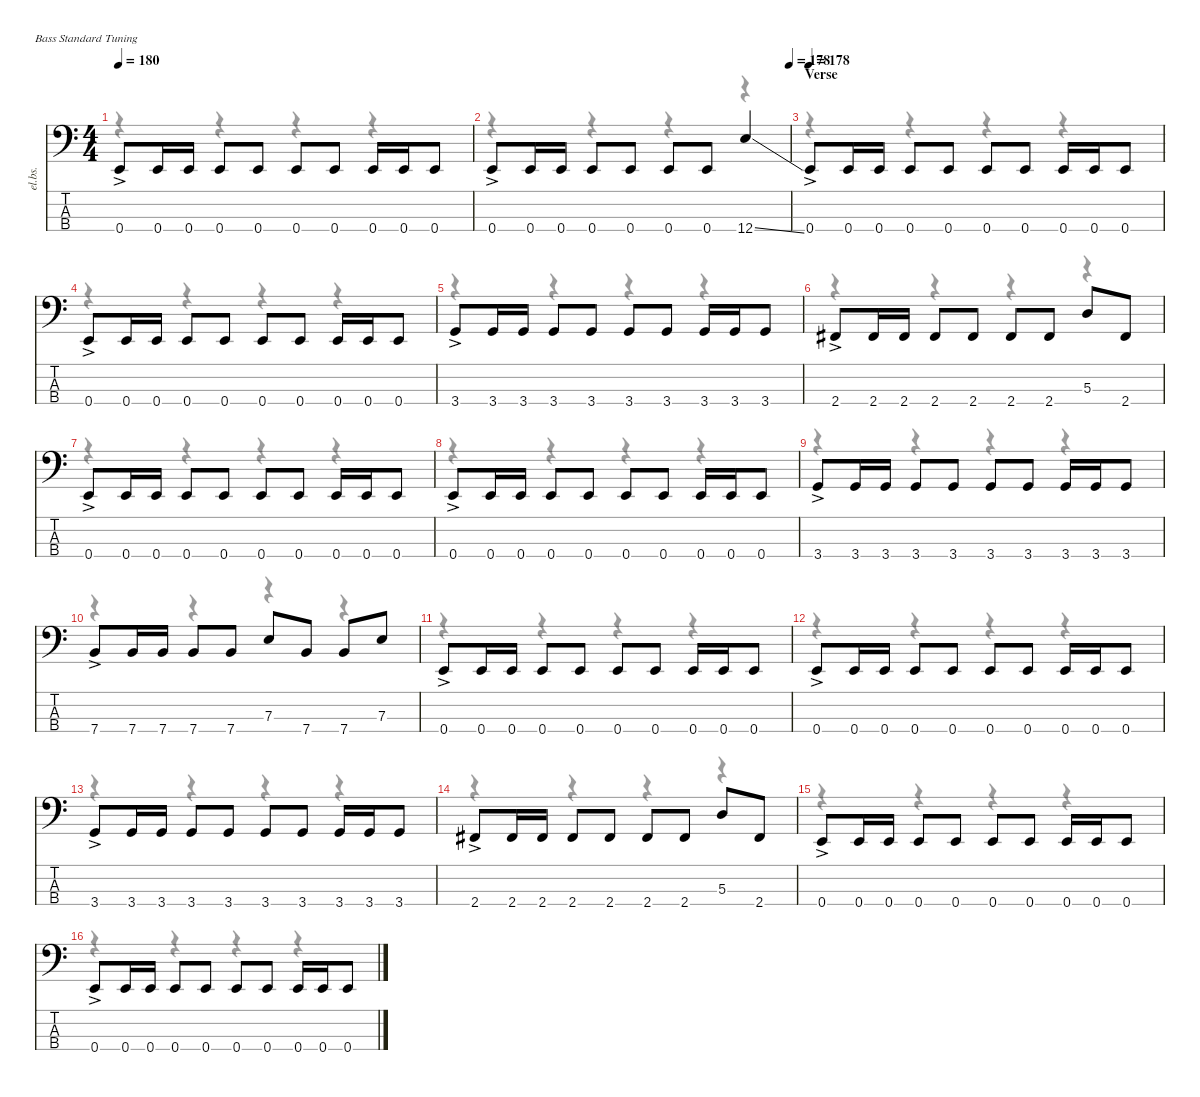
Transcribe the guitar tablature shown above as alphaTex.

\defaultSystemsLayout 4
\hideDynamics
\bracketExtendMode nobrackets
\otherSystemsTrackNameOrientation horizontal
\track ("Cliff Burton (Bass)" "el.bs.") {instrument electricbassfinger}
\staff {score tabs}
\tuning (G2 D2 A1 E1)
\voice
\ts (4 4)
\tempo 180
\clef f4
\ks c
0.4{ac}.8{dy mf beam Up} 0.4.16{dy f beam Up} 0.4.16{beam Up} 0.4.8{beam Up} 0.4.8{beam Up} 0.4.8{beam Up} 0.4.8{beam Up} 0.4.16{beam Up} 0.4.16{beam Up} 0.4.8{beam Up} |
\tempo (178 1)
0.4{ac}.8{dy mf beam Up} 0.4.16{dy f beam Up} 0.4.16{beam Up} 0.4.8{beam Up} 0.4.8{beam Up} 0.4.8{beam Up} 0.4.8{beam Up} 12.4{ss}.4{beam Up} |
\section ("" "Verse")
\tempo 178
0.4{ac}.8{dy mf beam Up} 0.4.16{dy f beam Up} 0.4.16{beam Up} 0.4.8{beam Up} 0.4.8{beam Up} 0.4.8{beam Up} 0.4.8{beam Up} 0.4.16{beam Up} 0.4.16{beam Up} 0.4.8{beam Up} |
0.4{ac}.8{dy mf beam Up} 0.4.16{dy f beam Up} 0.4.16{beam Up} 0.4.8{beam Up} 0.4.8{beam Up} 0.4.8{beam Up} 0.4.8{beam Up} 0.4.16{beam Up} 0.4.16{beam Up} 0.4.8{beam Up} |
3.4{ac}.8{dy mf beam Up} 3.4.16{dy f beam Up} 3.4.16{beam Up} 3.4.8{beam Up} 3.4.8{beam Up} 3.4.8{beam Up} 3.4.8{beam Up} 3.4.16{beam Up} 3.4.16{beam Up} 3.4.8{beam Up} |
2.4{ac acc #}.8{dy mf beam Up} 2.4{acc #}.16{dy f beam Up} 2.4{acc #}.16{beam Up} 2.4{acc #}.8{beam Up} 2.4{acc #}.8{beam Up} 2.4{acc #}.8{beam Up} 2.4{acc #}.8{beam Up} 5.3.8{beam Up} 2.4{acc #}.8{beam Up} |
0.4{ac}.8{dy mf beam Up} 0.4.16{dy f beam Up} 0.4.16{beam Up} 0.4.8{beam Up} 0.4.8{beam Up} 0.4.8{beam Up} 0.4.8{beam Up} 0.4.16{beam Up} 0.4.16{beam Up} 0.4.8{beam Up} |
0.4{ac}.8{dy mf beam Up} 0.4.16{dy f beam Up} 0.4.16{beam Up} 0.4.8{beam Up} 0.4.8{beam Up} 0.4.8{beam Up} 0.4.8{beam Up} 0.4.16{beam Up} 0.4.16{beam Up} 0.4.8{beam Up} |
3.4{ac}.8{dy mf beam Up} 3.4.16{dy f beam Up} 3.4.16{beam Up} 3.4.8{beam Up} 3.4.8{beam Up} 3.4.8{beam Up} 3.4.8{beam Up} 3.4.16{beam Up} 3.4.16{beam Up} 3.4.8{beam Up} |
7.4{ac}.8{dy mf beam Up} 7.4.16{dy f beam Up} 7.4.16{beam Up} 7.4.8{beam Up} 7.4.8{beam Up} 7.3.8{beam Up} 7.4.8{beam Up} 7.4.8{beam Up} 7.3.8{beam Up} |
0.4{ac}.8{dy mf beam Up} 0.4.16{dy f beam Up} 0.4.16{beam Up} 0.4.8{beam Up} 0.4.8{beam Up} 0.4.8{beam Up} 0.4.8{beam Up} 0.4.16{beam Up} 0.4.16{beam Up} 0.4.8{beam Up} |
0.4{ac}.8{dy mf beam Up} 0.4.16{dy f beam Up} 0.4.16{beam Up} 0.4.8{beam Up} 0.4.8{beam Up} 0.4.8{beam Up} 0.4.8{beam Up} 0.4.16{beam Up} 0.4.16{beam Up} 0.4.8{beam Up} |
3.4{ac}.8{dy mf beam Up} 3.4.16{dy f beam Up} 3.4.16{beam Up} 3.4.8{beam Up} 3.4.8{beam Up} 3.4.8{beam Up} 3.4.8{beam Up} 3.4.16{beam Up} 3.4.16{beam Up} 3.4.8{beam Up} |
2.4{ac acc #}.8{dy mf beam Up} 2.4{acc #}.16{dy f beam Up} 2.4{acc #}.16{beam Up} 2.4{acc #}.8{beam Up} 2.4{acc #}.8{beam Up} 2.4{acc #}.8{beam Up} 2.4{acc #}.8{beam Up} 5.3.8{beam Up} 2.4{acc #}.8{beam Up} |
0.4{ac}.8{dy mf beam Up} 0.4.16{dy f beam Up} 0.4.16{beam Up} 0.4.8{beam Up} 0.4.8{beam Up} 0.4.8{beam Up} 0.4.8{beam Up} 0.4.16{beam Up} 0.4.16{beam Up} 0.4.8{beam Up} |
0.4{ac}.8{dy mf beam Up} 0.4.16{dy f beam Up} 0.4.16{beam Up} 0.4.8{beam Up} 0.4.8{beam Up} 0.4.8{beam Up} 0.4.8{beam Up} 0.4.16{beam Up} 0.4.16{beam Up} 0.4.8{beam Up}
\voice
\clef f4
\ottava regular
\simile none
\ks c
r.4{dy mf beam Down} r.4{beam Down} r.4{beam Down} r.4{beam Down} |
r.4{beam Down} r.4{beam Down} r.4{beam Down} r.4{beam Down} |
r.4{beam Down} r.4{beam Down} r.4{beam Down} r.4{beam Down} |
r.4{beam Down} r.4{beam Down} r.4{beam Down} r.4{beam Down} |
r.4{beam Down} r.4{beam Down} r.4{beam Down} r.4{beam Down} |
r.4{beam Down} r.4{beam Down} r.4{beam Down} r.4{beam Down} |
r.4{beam Down} r.4{beam Down} r.4{beam Down} r.4{beam Down} |
r.4{beam Down} r.4{beam Down} r.4{beam Down} r.4{beam Down} |
r.4{beam Down} r.4{beam Down} r.4{beam Down} r.4{beam Down} |
r.4{beam Down} r.4{beam Down} r.4{beam Down} r.4{beam Down} |
r.4{beam Down} r.4{beam Down} r.4{beam Down} r.4{beam Down} |
r.4{beam Down} r.4{beam Down} r.4{beam Down} r.4{beam Down} |
r.4{beam Down} r.4{beam Down} r.4{beam Down} r.4{beam Down} |
r.4{beam Down} r.4{beam Down} r.4{beam Down} r.4{beam Down} |
r.4{beam Down} r.4{beam Down} r.4{beam Down} r.4{beam Down} |
r.4{beam Down} r.4{beam Down} r.4{beam Down} r.4{beam Down}
